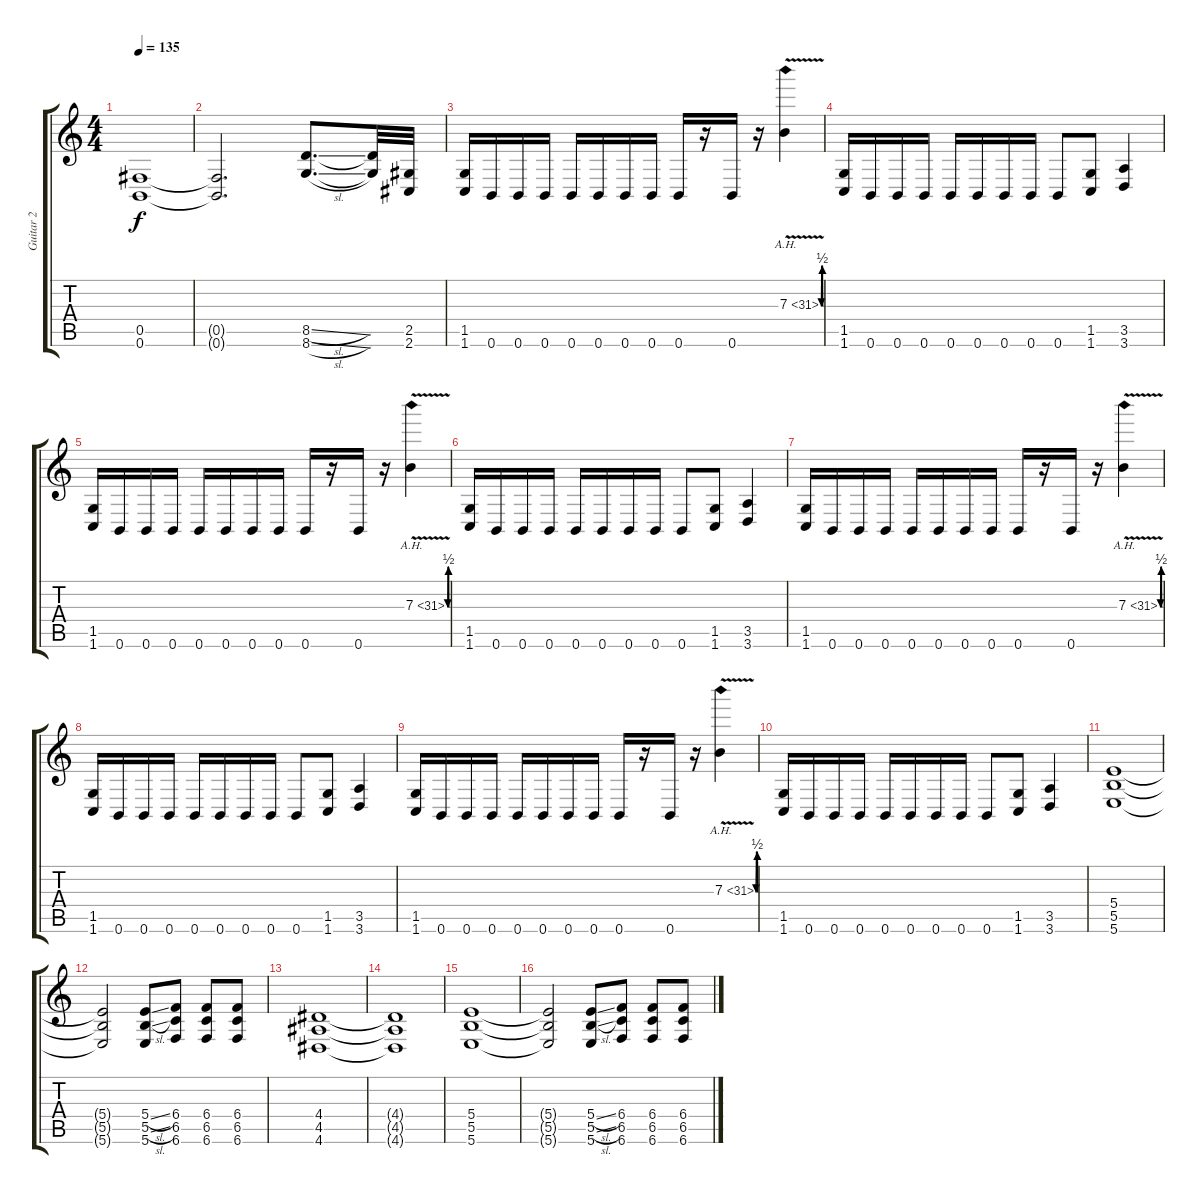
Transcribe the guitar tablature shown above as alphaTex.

\track ("Guitar 2" "Guitar 2") {instrument distortionguitar}
\staff {score tabs}
\tuning (Db4 Ab3 E3 B2 Gb2 B1) {hide}
\ts (4 4)
\tempo 135
\clef g2
\ks c
(0.5 0.6).1{dy f} |
(0.5{t} 0.6{t}).2{d} (8.5{sl} 8.6{sl}).8{d} (8.5{t} 8.6{t}).32 (2.5 2.6).32 |
(1.5 1.6).16 0.6.16 0.6.16 0.6.16 0.6.16 0.6.16 0.6.16 0.6.16 0.6.16 r.16 0.6.16 r.16 7.3{be (custom 0 0 15 0 20 2 30 2 36 0 45 0 60 0) ah 24 v}.4 |
(1.5 1.6).16 0.6.16 0.6.16 0.6.16 0.6.16 0.6.16 0.6.16 0.6.16 0.6.8 (1.5 1.6).8 (3.5 3.6).4 |
(1.5 1.6).16 0.6.16 0.6.16 0.6.16 0.6.16 0.6.16 0.6.16 0.6.16 0.6.16 r.16 0.6.16 r.16 7.3{be (custom 0 0 15 0 20 2 30 2 36 0 45 0 60 0) ah 24 v}.4 |
(1.5 1.6).16 0.6.16 0.6.16 0.6.16 0.6.16 0.6.16 0.6.16 0.6.16 0.6.8 (1.5 1.6).8 (3.5 3.6).4 |
(1.5 1.6).16 0.6.16 0.6.16 0.6.16 0.6.16 0.6.16 0.6.16 0.6.16 0.6.16 r.16 0.6.16 r.16 7.3{be (custom 0 0 15 0 20 2 30 2 36 0 45 0 60 0) ah 24 v}.4 |
(1.5 1.6).16 0.6.16 0.6.16 0.6.16 0.6.16 0.6.16 0.6.16 0.6.16 0.6.8 (1.5 1.6).8 (3.5 3.6).4 |
(1.5 1.6).16 0.6.16 0.6.16 0.6.16 0.6.16 0.6.16 0.6.16 0.6.16 0.6.16 r.16 0.6.16 r.16 7.3{be (custom 0 0 15 0 20 2 30 2 36 0 45 0 60 0) ah 24 v}.4 |
(1.5 1.6).16 0.6.16 0.6.16 0.6.16 0.6.16 0.6.16 0.6.16 0.6.16 0.6.8 (1.5 1.6).8 (3.5 3.6).4 |
(5.4 5.5 5.6).1 |
(5.4{t} 5.5{t} 5.6{t}).2 (5.4{sl} 5.5{sl} 5.6).8 (6.4 6.5 6.6).8 (6.4 6.5 6.6).8 (6.4 6.5 6.6).8 |
(4.4 4.5 4.6).1 |
(4.4{t} 4.5{t} 4.6{t}).1 |
(5.4 5.5 5.6).1 |
(5.4{t} 5.5{t} 5.6{t}).2 (5.4{sl} 5.5{sl} 5.6).8 (6.4 6.5 6.6).8 (6.4 6.5 6.6).8 (6.4 6.5 6.6).8
